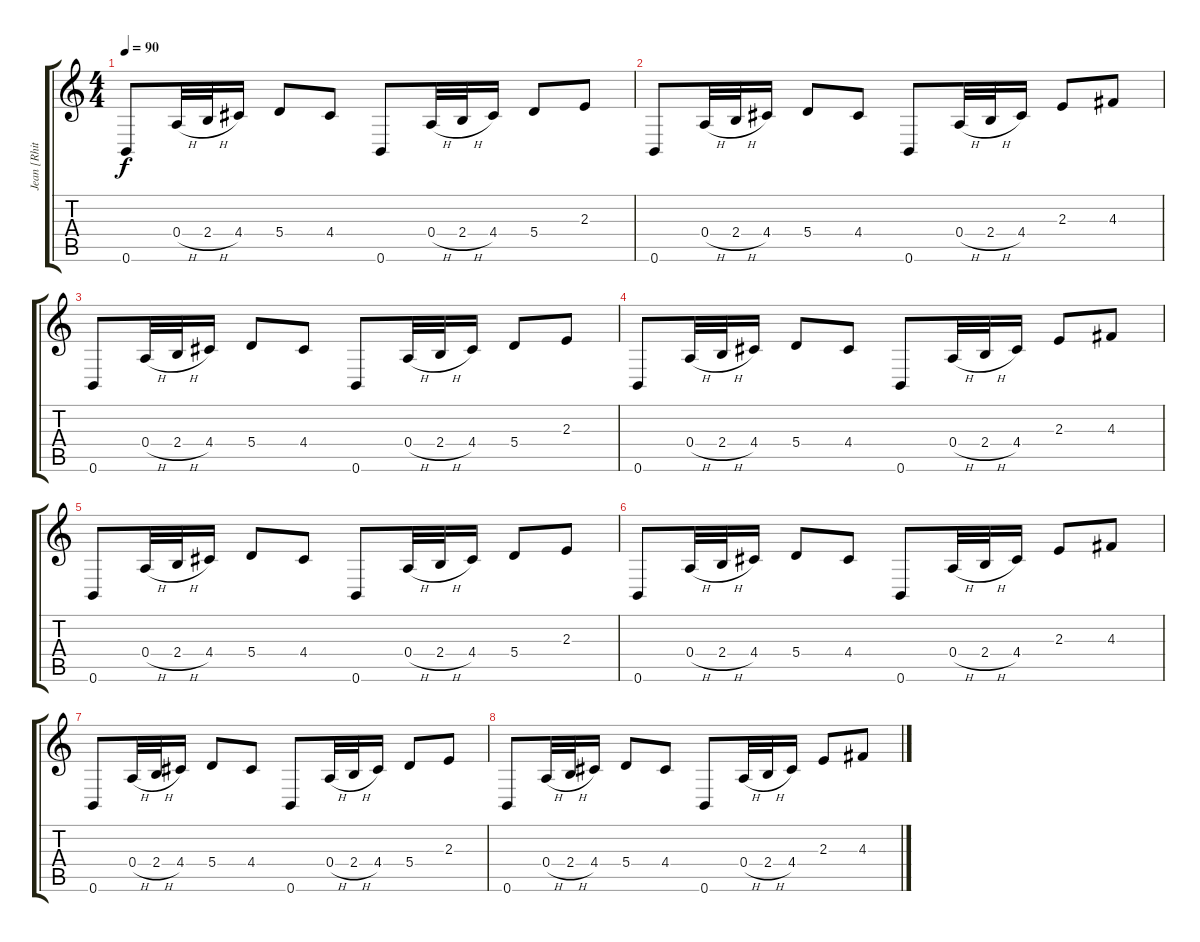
\track ("Jean [Rhitm]" "Jean [Rhit") {instrument distortionguitar}
\staff {score tabs}
\tuning (B3 Gb3 D3 A2 E2 B1) {hide}
\ts (4 4)
\tempo 90
\clef g2
\ks c
0.6.8{dy f} 0.4{h}.32 2.4{h}.32 4.4.16 5.4.8 4.4.8 0.6.8 0.4{h}.32 2.4{h}.32 4.4.16 5.4.8 2.3.8 |
0.6.8 0.4{h}.32 2.4{h}.32 4.4.16 5.4.8 4.4.8 0.6.8 0.4{h}.32 2.4{h}.32 4.4.16 2.3.8 4.3.8 |
0.6.8 0.4{h}.32 2.4{h}.32 4.4.16 5.4.8 4.4.8 0.6.8 0.4{h}.32 2.4{h}.32 4.4.16 5.4.8 2.3.8 |
0.6.8 0.4{h}.32 2.4{h}.32 4.4.16 5.4.8 4.4.8 0.6.8 0.4{h}.32 2.4{h}.32 4.4.16 2.3.8 4.3.8 |
0.6.8 0.4{h}.32 2.4{h}.32 4.4.16 5.4.8 4.4.8 0.6.8 0.4{h}.32 2.4{h}.32 4.4.16 5.4.8 2.3.8 |
0.6.8 0.4{h}.32 2.4{h}.32 4.4.16 5.4.8 4.4.8 0.6.8 0.4{h}.32 2.4{h}.32 4.4.16 2.3.8 4.3.8 |
0.6.8 0.4{h}.32 2.4{h}.32 4.4.16 5.4.8 4.4.8 0.6.8 0.4{h}.32 2.4{h}.32 4.4.16 5.4.8 2.3.8 |
0.6.8 0.4{h}.32 2.4{h}.32 4.4.16 5.4.8 4.4.8 0.6.8 0.4{h}.32 2.4{h}.32 4.4.16 2.3.8 4.3.8
